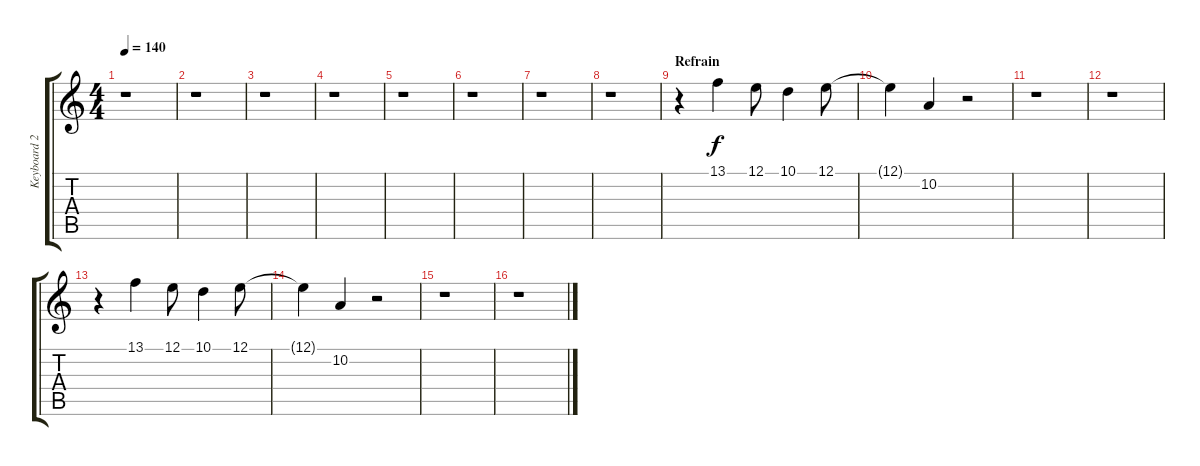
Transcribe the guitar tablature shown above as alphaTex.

\track ("Keyboard 2" "Keyboard 2") {instrument electricgrandpiano}
\staff {score tabs}
\tuning (E4 B3 G3 D3 A2 E2) {hide}
\ts (4 4)
\tempo 140
\clef g2
\ks c
r.1{dy f} |
r.1 |
r.1 |
r.1 |
r.1 |
r.1 |
r.1 |
r.1 |
\section ("" "Refrain")
r.4 13.1.4 12.1.8 10.1.4 12.1.8 |
12.1{t}.4 10.2.4 r.2 |
r.1 |
r.1 |
r.4 13.1.4 12.1.8 10.1.4 12.1.8 |
12.1{t}.4 10.2.4 r.2 |
r.1 |
r.1
